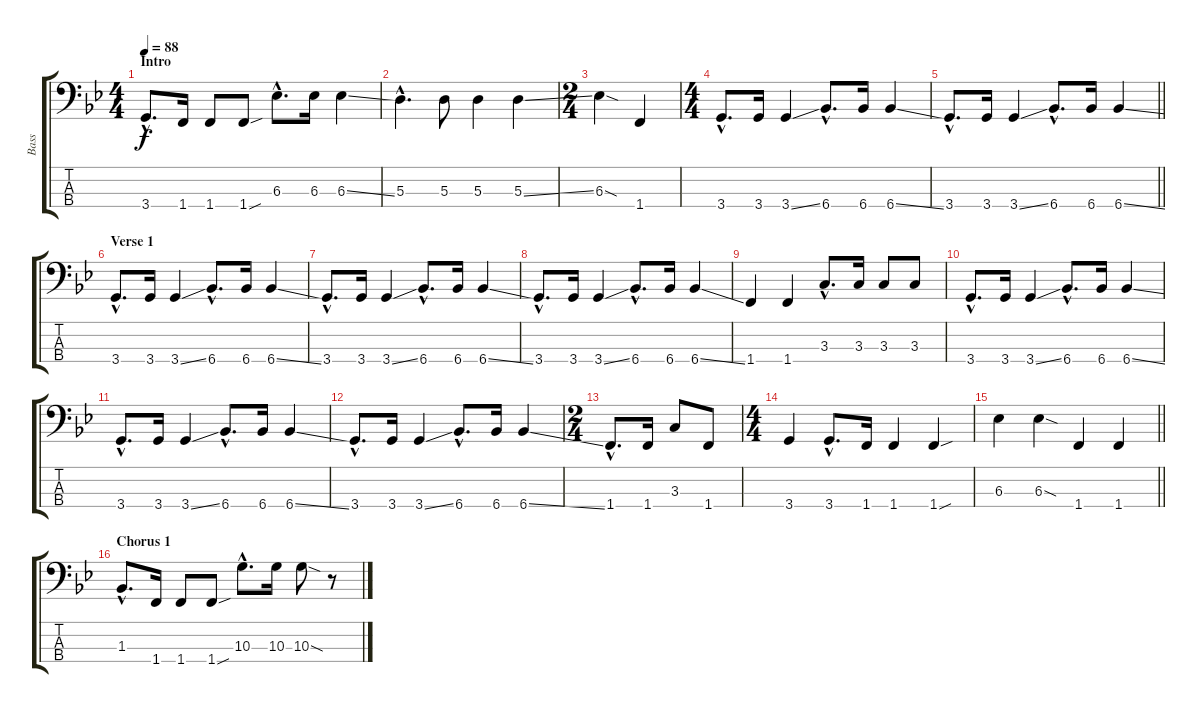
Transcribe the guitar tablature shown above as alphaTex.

\track ("Bass" "Bass") {instrument electricbasspick}
\staff {score tabs}
\tuning (G2 D2 A1 E1) {hide}
\ts (4 4)
\section ("" "Intro")
\tempo 88
\clef f4
\ks gminor
3.4{hac}.8{d dy f instrument electricbasspick} 1.4.16 1.4.8 1.4{sou}.8 6.3{hac}.8{d} 6.3.16 6.3{ss}.4 |
5.3{hac}.4{d} 5.3.8 5.3.4 5.3{ss}.4 |
\ts (2 4)
6.3{sod}.4 1.4.4 |
\ts (4 4)
3.4{hac}.8{d} 3.4.16 3.4{ss}.4 6.4{hac}.8{d} 6.4.16 6.4{ss}.4 |
\barLineRight lightlight
3.4{hac}.8{d} 3.4.16 3.4{ss}.4 6.4{hac}.8{d} 6.4.16 6.4{ss}.4 |
\section ("" "Verse 1")
3.4{hac}.8{d} 3.4.16 3.4{ss}.4 6.4{hac}.8{d} 6.4.16 6.4{ss}.4 |
3.4{hac}.8{d} 3.4.16 3.4{ss}.4 6.4{hac}.8{d} 6.4.16 6.4{ss}.4 |
3.4{hac}.8{d} 3.4.16 3.4{ss}.4 6.4{hac}.8{d} 6.4.16 6.4{ss}.4 |
1.4.4 1.4.4 3.3{hac}.8{d} 3.3.16 3.3.8 3.3.8 |
3.4{hac}.8{d} 3.4.16 3.4{ss}.4 6.4{hac}.8{d} 6.4.16 6.4{ss}.4 |
3.4{hac}.8{d} 3.4.16 3.4{ss}.4 6.4{hac}.8{d} 6.4.16 6.4{ss}.4 |
3.4{hac}.8{d} 3.4.16 3.4{ss}.4 6.4{hac}.8{d} 6.4.16 6.4{ss}.4 |
\ts (2 4)
1.4{hac}.8{d} 1.4.16 3.3.8 1.4.8 |
\ts (4 4)
3.4.4 3.4{hac}.8{d} 1.4.16 1.4.4 1.4{sou}.4 |
\barLineRight lightlight
6.3.4 6.3{sod}.4 1.4.4 1.4.4 |
\section ("" "Chorus 1")
1.3{hac}.8{d} 1.4.16 1.4.8 1.4{sou}.8 10.3{hac}.8{d} 10.3.16 10.3{sod}.8 r.8
